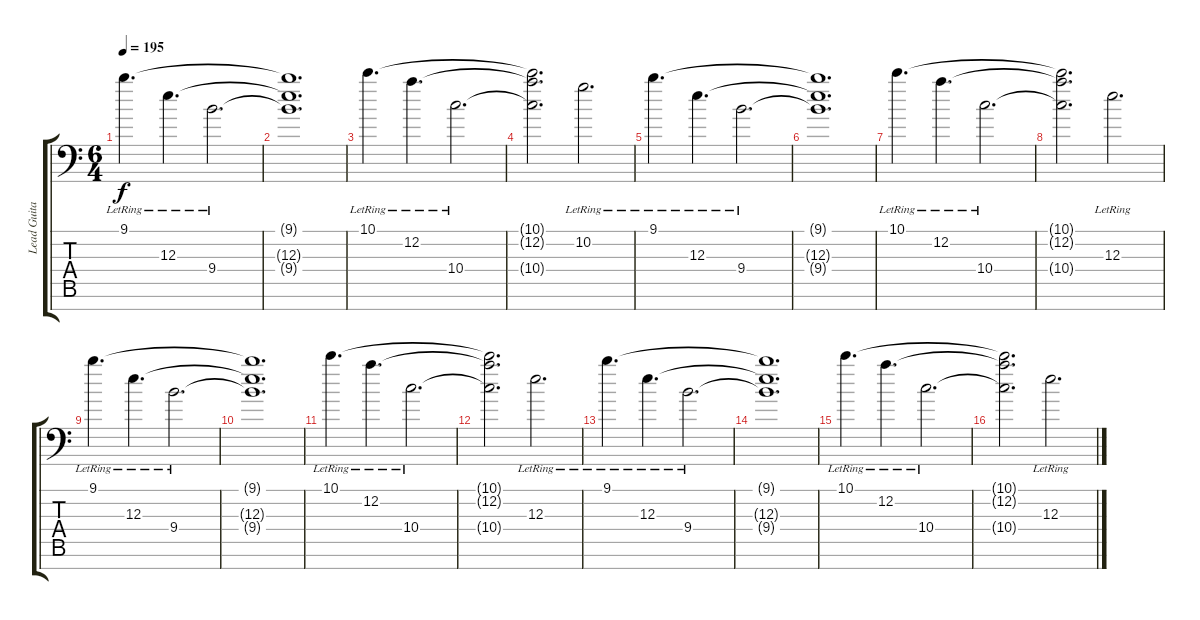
\track ("Lead Guitar #1" "Lead Guita") {instrument electricguitarjazz}
\staff {score tabs}
\tuning (D4 A3 E3 D3 A2 E2 A1) {hide}
\ts (6 4)
\tempo 195
\clef f4
\ks c
9.1{lr}.4{d dy f} 12.3{lr}.4{d} 9.4{lr}.2{d} |
(9.1{t} 12.3{t} 9.4{t}).1{d} |
10.1{lr}.4{d} 12.2{lr}.4{d} 10.4{lr}.2{d} |
(10.1{t} 12.2{t} 10.4{t}).2{d} 10.2{lr}.2{d} |
9.1{lr}.4{d} 12.3{lr}.4{d} 9.4{lr}.2{d} |
(9.1{t} 12.3{t} 9.4{t}).1{d} |
10.1{lr}.4{d} 12.2{lr}.4{d} 10.4{lr}.2{d} |
(10.1{t} 12.2{t} 10.4{t}).2{d} 12.3{lr}.2{d} |
9.1{lr}.4{d} 12.3{lr}.4{d} 9.4{lr}.2{d} |
(9.1{t} 12.3{t} 9.4{t}).1{d} |
10.1{lr}.4{d} 12.2{lr}.4{d} 10.4{lr}.2{d} |
(10.1{t} 12.2{t} 10.4{t}).2{d} 12.3{lr}.2{d} |
9.1{lr}.4{d} 12.3{lr}.4{d} 9.4{lr}.2{d} |
(9.1{t} 12.3{t} 9.4{t}).1{d} |
10.1{lr}.4{d} 12.2{lr}.4{d} 10.4{lr}.2{d} |
(10.1{t} 12.2{t} 10.4{t}).2{d} 12.3{lr}.2{d}
